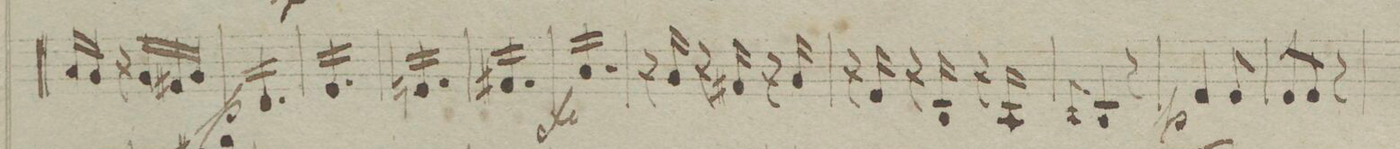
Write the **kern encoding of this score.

**kern	**dynam
*I"Violin 2do	*
*clefG2	*
*k[b-e-]	*
*M3/8	*
16a/LL	.
16g/JJ	.
16r	.
16g/LL	.
16f#X/	.
16g/JJ	.
=157	=157
*tremolo	*
16d/LL	p
16d/	.
16d/	.
16d/	.
16d/	.
16d/JJ	.
=158	=158
16e-/LL	.
16e-/	.
16e-/	.
16e-/	.
16e-/	.
16e-/JJ	.
=159	=159
16en/LL	.
16e/	.
16e/	.
16e/	.
16e/	.
16e/JJ	.
=160	=160
16f#X/LL	.
16f#/	.
16f#/	.
16f#/	.
16f#/	.
16f#/JJ	.
=161	=161
16a/LL	f
16a/	.
16a/	.
16a/	.
16a/	.
16a/JJ	.
*Xtremolo	*
=162	=162
16r	.
16g/	.
16r	.
16f#X/	.
16r	.
16g/	.
=163	=163
16r	.
16e-/	.
16r	.
16B-/	.
16r	.
16A/	.
=164	=164
8qqA/	.
4B-/	.
8r	.
=165	=165
4e-/	p
8e-/	.
=166	=166
8e-/L	.
8e-/J	.
8r	.
=167	=167
*-	*-
